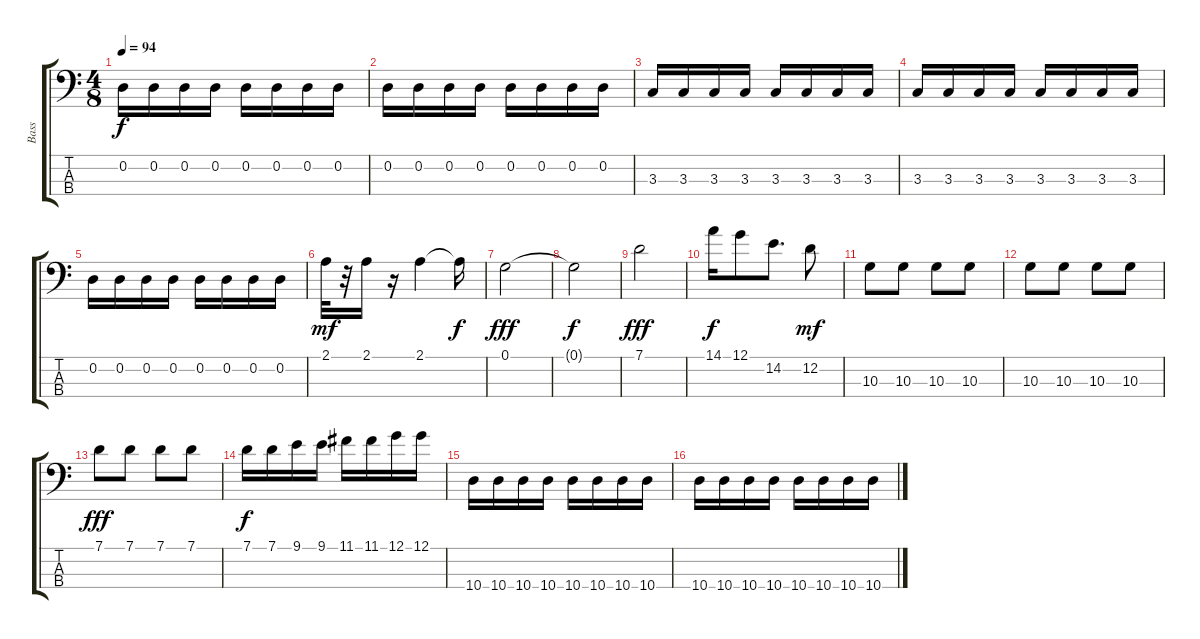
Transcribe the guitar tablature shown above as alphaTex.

\track ("Bass" "Bass") {instrument electricbasspick}
\staff {score tabs}
\tuning (G2 D2 A1 E1) {hide}
\ts (4 8)
\tempo 94
\clef f4
\ks c
0.2.16{dy f} 0.2.16 0.2.16 0.2.16 0.2.16 0.2.16 0.2.16 0.2.16 |
0.2.16 0.2.16 0.2.16 0.2.16 0.2.16 0.2.16 0.2.16 0.2.16 |
3.3.16 3.3.16 3.3.16 3.3.16 3.3.16 3.3.16 3.3.16 3.3.16 |
3.3.16 3.3.16 3.3.16 3.3.16 3.3.16 3.3.16 3.3.16 3.3.16 |
0.2.16 0.2.16 0.2.16 0.2.16 0.2.16 0.2.16 0.2.16 0.2.16 |
2.1.32{dy mf} r.32 2.1.16 r.16 2.1.4 2.1{t}.16{dy f} |
0.1.2{dy fff} |
0.1{t}.2{dy f} |
7.1.2{dy fff} |
14.1.16{dy f} 12.1.8 14.2.8{d} 12.2.8{dy mf} |
10.3.8 10.3.8 10.3.8 10.3.8 |
10.3.8 10.3.8 10.3.8 10.3.8 |
7.1.8{dy fff} 7.1.8 7.1.8 7.1.8 |
7.1.16{dy f} 7.1.16 9.1.16 9.1.16 11.1.16 11.1.16 12.1.16 12.1.16 |
10.4.16 10.4.16 10.4.16 10.4.16 10.4.16 10.4.16 10.4.16 10.4.16 |
10.4.16 10.4.16 10.4.16 10.4.16 10.4.16 10.4.16 10.4.16 10.4.16
